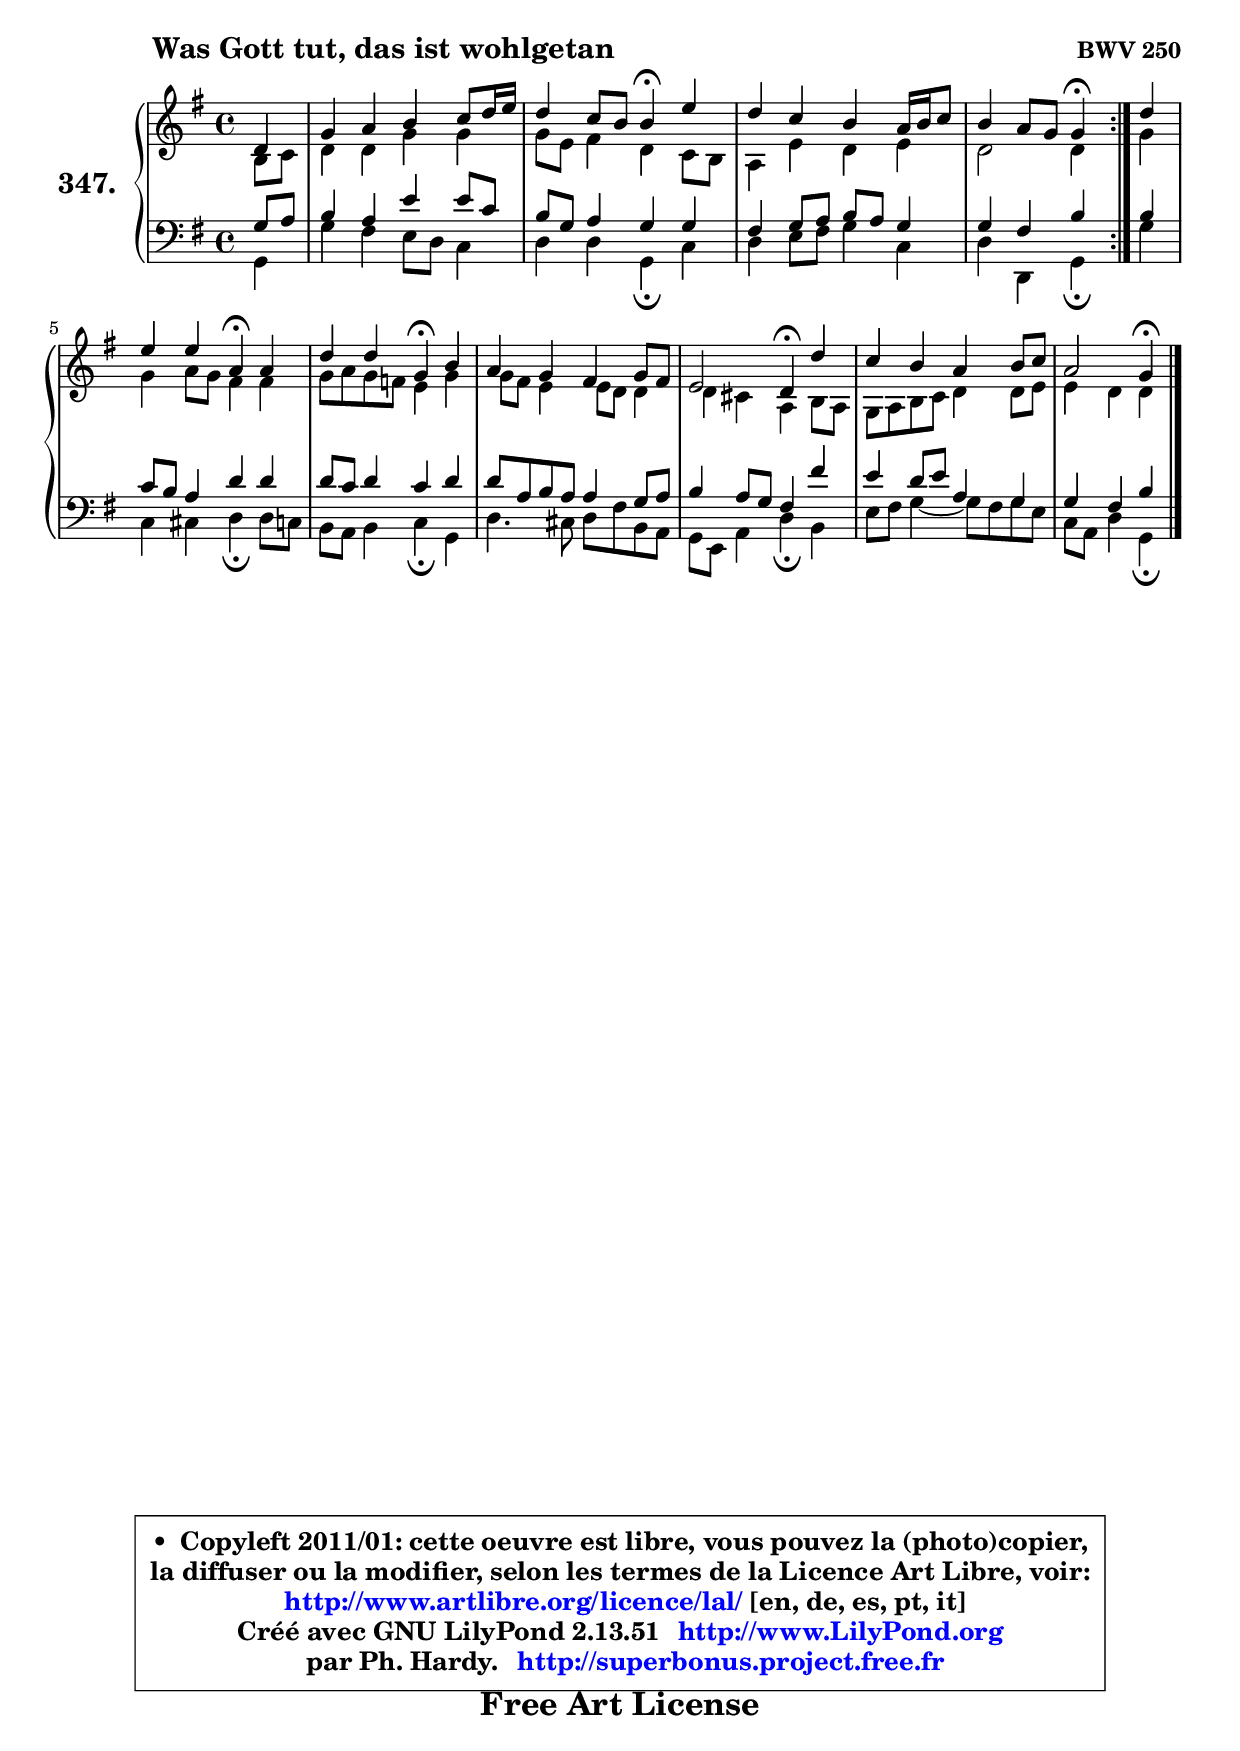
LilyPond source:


\version "2.13.51"

    \paper {
%	system-system-spacing #'padding = #0.1
%	score-system-spacing #'padding = #0.1
%	ragged-bottom = ##f
%	ragged-last-bottom = ##f
	}

    \header {
      opus = \markup { \bold "BWV 250" }
      piece = \markup { \hspace #9 \fontsize #2 \bold "Was Gott tut, das ist wohlgetan" }
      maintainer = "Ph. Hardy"
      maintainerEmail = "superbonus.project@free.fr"
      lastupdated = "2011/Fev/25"
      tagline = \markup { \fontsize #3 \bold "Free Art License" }
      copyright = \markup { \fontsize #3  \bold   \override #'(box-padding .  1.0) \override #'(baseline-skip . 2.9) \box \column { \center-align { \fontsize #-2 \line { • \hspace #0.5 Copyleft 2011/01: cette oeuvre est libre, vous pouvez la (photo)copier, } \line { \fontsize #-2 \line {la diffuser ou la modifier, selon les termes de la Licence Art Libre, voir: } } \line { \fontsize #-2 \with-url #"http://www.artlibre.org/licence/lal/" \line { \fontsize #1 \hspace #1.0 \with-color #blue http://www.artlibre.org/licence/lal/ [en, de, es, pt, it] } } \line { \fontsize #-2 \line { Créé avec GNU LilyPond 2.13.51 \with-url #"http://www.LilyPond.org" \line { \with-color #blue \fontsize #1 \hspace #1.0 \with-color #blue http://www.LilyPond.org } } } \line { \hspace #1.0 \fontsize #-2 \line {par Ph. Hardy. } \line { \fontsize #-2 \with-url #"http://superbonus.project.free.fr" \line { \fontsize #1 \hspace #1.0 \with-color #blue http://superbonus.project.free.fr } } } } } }

	  }

  guidemidi = {
	\repeat volta 2 {
        r4 |
        R1 |
        r2 \tempo 4 = 30 r4 \tempo 4 = 78 r4 |
        R1 |
        r2 \tempo 4 = 30 r4 \tempo 4 = 78 } %fin du repeat
        r4 |
        r2 \tempo 4 = 30 r4 \tempo 4 = 78 r4 |
        r2 \tempo 4 = 30 r4 \tempo 4 = 78 r4 |
        R1 |
        r2 \tempo 4 = 30 r4 \tempo 4 = 78 r4 |
        R1 |
        r2 \tempo 4 = 30 r4 
	}

  upper = {
	\time 4/4
	\key g \major
	\clef treble
	\partial 4
	\voiceOne
	<< { 
	% SOPRANO
	\set Voice.midiInstrument = "acoustic grand"
	\relative c' {
	\repeat volta 2 {
        d4 |
        g4 a b c8 d16 e |
        d4 c8 b b4\fermata e |
        d4 c b a16 b c8 |
        b4 a8 g g4\fermata } %fin du repeat
        d'4 |
        e4 e a,\fermata a |
        d4 d g,\fermata b |
        a4 g fis g8 fis |
        e2 d4\fermata d' |
        c4 b a b8 c |
        a2 g4\fermata
        \bar "|."
	} % fin de relative
	}

	\context Voice="1" { \voiceTwo 
	% ALTO
	\set Voice.midiInstrument = "acoustic grand"
	\relative c' {
	\repeat volta 2 {
        b8 c |
        d4 d g g |
        g8 e fis4 d c8 b |
        a4 e' d e |
        d2 d4 } %fin du repeat
        g4 |
        g4 a8 g fis4 fis |
        g8 a g f e4 g |
        g8 fis e4 e8 d d4 |
        d4 cis a b8 a |
        g8 a b c d4 d8 e |
        e4 d d
        \bar "|."
	} % fin de relative
	\oneVoice
	} >>
	}

    lower = {
	\time 4/4
        \key g \major
	\clef bass
	\partial 4
	\voiceOne
	<< { 
	% TENOR
	\set Voice.midiInstrument = "acoustic grand"
	\relative c' {
	\repeat volta 2 {
        g8 a |
        b4 a e' e8 c |
        b8 g a4 g g |
        fis4 g8 a b a g4 |
        g4 fis b } %fin du repeat
        b4 |
        c8 b a4 d d |
        d8 c d4 c d |
        d8 a b a a4 g8 a |
        b4 a8 g fis4 fis' |
        e4 d8 e a,4 g |
        g4 fis b
        \bar "|."
	} % fin de relative
	}
	\context Voice="1" { \voiceTwo 
	% BASS
	\set Voice.midiInstrument = "acoustic grand"
	\relative c {
	\repeat volta 2 {
        g4 |
        g'4 fis e8 d c4 |
        d4 d g,\fermata c |
        d4 e8 fis g4 c, |
        d4 d, g4\fermata } %fin du repeat
        g'4 |
        c,4 cis d\fermata d8 c |
        b8 a b4 c\fermata g |
        d'4. cis8 d fis b, a |
        g8 e a4 d\fermata b |
        e8 fis g4 ~ g8 fis g e |
        c8 a d4 g,4\fermata
        \bar "|."
	} % fin de relative
	\oneVoice
	} >>
	}


    \score { 

	\new PianoStaff <<
	\set PianoStaff.instrumentName = \markup { \bold \huge "347." }
	\new Staff = "upper" \upper
	\new Staff = "lower" \lower
	>>

    \layout {
%	ragged-last = ##f
	   }

         } % fin de score

  \score {
    \unfoldRepeats { << \guidemidi \upper \lower >> }
    \midi {
    \context {
     \Staff
      \remove "Staff_performer"
               }

     \context {
      \Voice
       \consists "Staff_performer"
                }

     \context { 
      \Score
      tempoWholesPerMinute = #(ly:make-moment 78 4)
		}
	    }
	}

